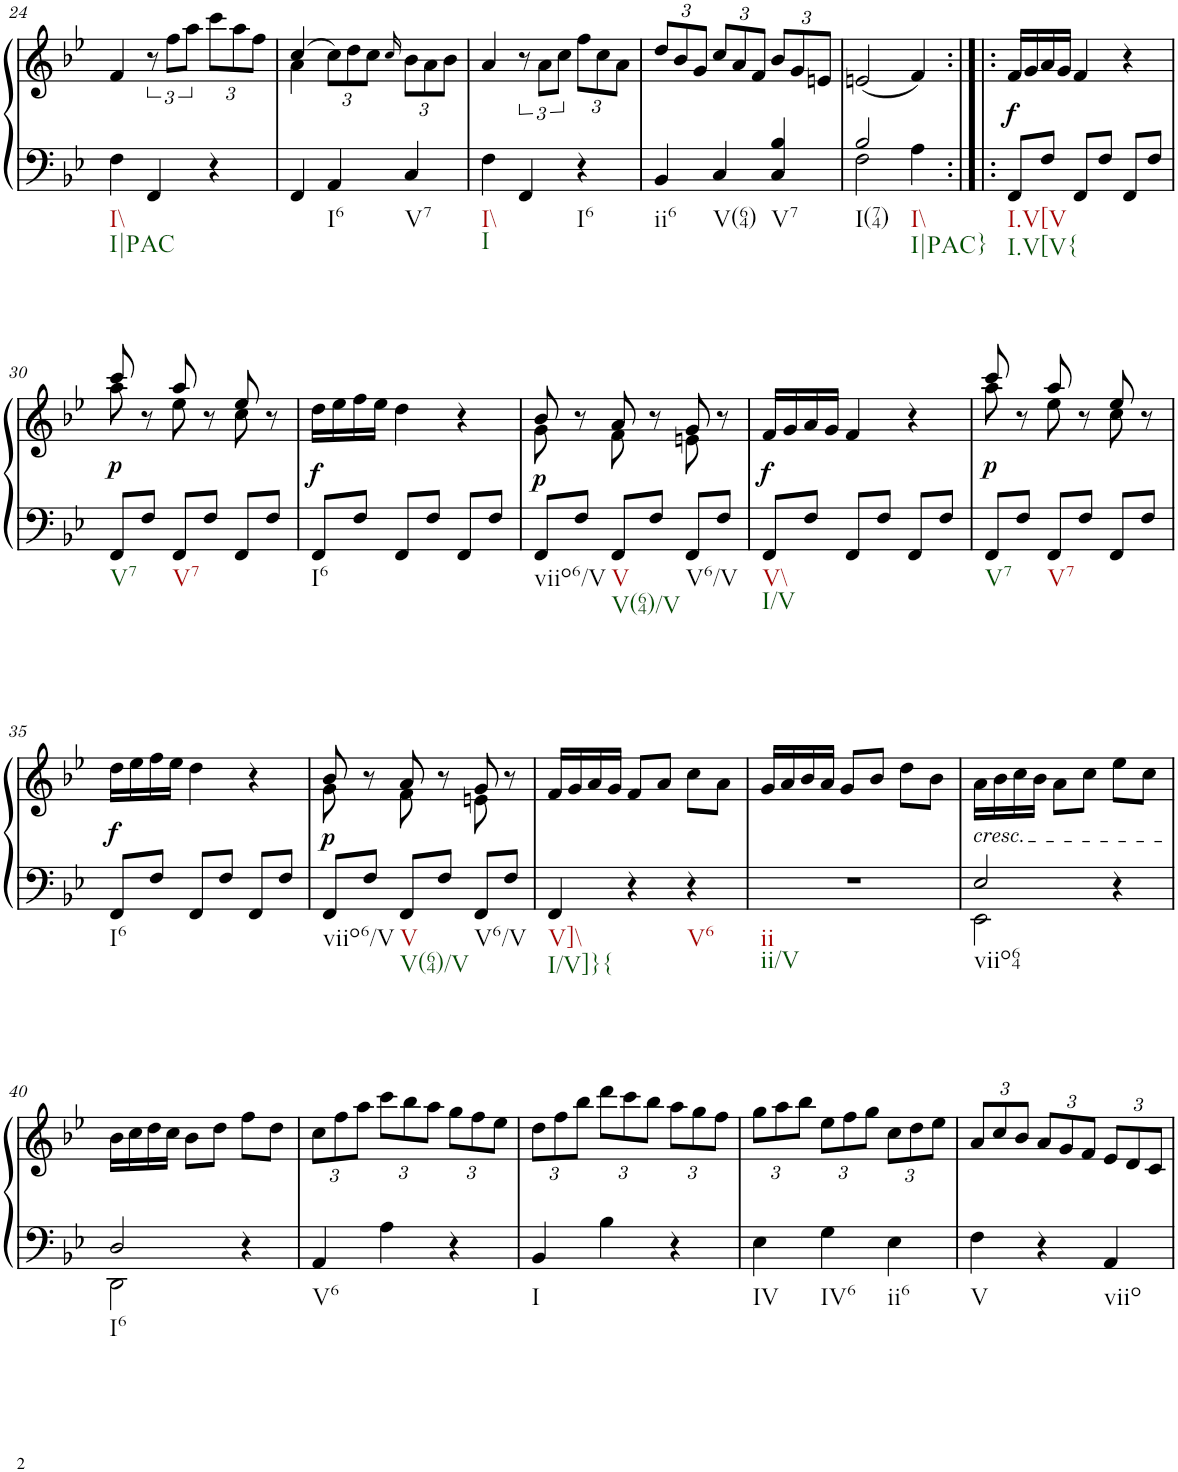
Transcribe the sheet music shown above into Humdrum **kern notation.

**kern	**kern	**dynam
*part1	*part1	*part1
*staff2	*staff1	*staff1/2
*I"Piano	*	*
*I'Pno.	*	*
!!LO:PB:g=z
*clefF4	*clefG2	*
*k[b-e-]	*k[b-e-]	*
*M3/4	*M3/4	*
=24	=24	=24
!LO:TX:b:t=I\\	!	!
!LO:TX:b:t=I|PAC	!	!
4F\	4f/	.
4FF/	12r	.
.	12ff\L	.
.	12aa\J	.
*	*Xbrackettup	*
4r	12ccc\L	.
.	12aa\	.
.	12ff\J	.
=25	=25	=25
*	*^	*
4FF/	(4cc/	4a\	.
!LO:TX:b:t=I6	!	!	!
4AA/	12cc\L)	2ryy	.
.	12dd\	.	.
.	12cc\J	.	.
.	16qcc/	.	.
!LO:TX:b:t=V7	!	!	!
4C/	12b-\L	.	.
.	12a\	.	.
.	12b-\J	.	.
*	*v	*v	*
=26	=26	=26
!LO:TX:b:t=I\\	!	!
!LO:TX:b:t=I	!	!
4F\	4a/	.
*	*brackettup	*
4FF/	12r	.
.	12a\L	.
.	12cc\J	.
*	*Xbrackettup	*
!LO:TX:b:t=I6	!	!
4r	12ff\L	.
.	12cc\	.
.	12a\J	.
=27	=27	=27
*^	*	*
!LO:TX:b:t=ii6	!	!	!
4BB-/	2ryy	12dd/L	.
.	.	12b-/	.
.	.	12g/J	.
!LO:TX:b:t=V(64)	!	!	!
4C/	.	12cc/L	.
.	.	12a/	.
.	.	12f/J	.
!LO:TX:b:t=V7	!	!	!
4B-/	4C/	12b-/L	.
.	.	12g/	.
.	.	12en/J	.
=28	=28	=28	=28
!LO:TX:b:t=I(74)	!	!	!
2B-/	2F\	(2en/	.
!LO:TX:b:t=I\\	!	!	!
!LO:TX:b:t=I|PAC}	!	!	!
4A\	4ryy	4f/)	.
=29:|!|:	=29:|!|:	=29:|!|:	=29:|!|:
!LO:TX:b:t=I.V[V	!	!	!
!LO:TX:b:t=I.V[V{	!	!	!
!	!	!	!LO:DY:b
*v	*v	*	*
8FF/L	16f/LL	f
.	16g/	.
8F/J	16a/	.
.	16g/JJ	.
8FF/L	4f/	.
8F/J	.	.
8FF/L	4r	.
8F/J	.	.
!!LO:LB:g=z
=30	=30	=30
*	*^	*
!LO:TX:b:t=V7	!	!	!
!	!	!	!LO:DY:b
8FF/L	8ccc/	8aa\	p
8F/J	8r	8ryy	.
!LO:TX:b:t=V7	!	!	!
8FF/L	8aa/	8ee-\	.
8F/J	8r	8ryy	.
8FF/L	8ee-/	8cc\	.
8F/J	8r	8ryy	.
=31	=31	=31	=31
!LO:TX:b:t=I6	!	!	!
!	!	!	!LO:DY:b
*	*v	*v	*
8FF/L	16dd\LL	f
.	16ee-\	.
8F/J	16ff\	.
.	16ee-\JJ	.
8FF/L	4dd\	.
8F/J	.	.
8FF/L	4r	.
8F/J	.	.
=32	=32	=32
*	*^	*
!LO:TX:b:t=viio6/V	!	!	!
!	!	!	!LO:DY:b
8FF/L	8b-/	8g\	p
8F/J	8r	8ryy	.
!LO:TX:b:t=V	!	!	!
!LO:TX:b:t=V(64)/V	!	!	!
8FF/L	8a/	8f\	.
8F/J	8r	8ryy	.
!LO:TX:b:t=V6/V	!	!	!
8FF/L	8g/	8en\	.
8F/J	8r	8ryy	.
=33	=33	=33	=33
!LO:TX:b:t=V\\	!	!	!
!LO:TX:b:t=I/V	!	!	!
!	!	!	!LO:DY:b
*	*v	*v	*
8FF/L	16f/LL	f
.	16g/	.
8F/J	16a/	.
.	16g/JJ	.
8FF/L	4f/	.
8F/J	.	.
8FF/L	4r	.
8F/J	.	.
=34	=34	=34
*	*^	*
!LO:TX:b:t=V7	!	!	!
!	!	!	!LO:DY:b
8FF/L	8ccc/	8aa\	p
8F/J	8r	8ryy	.
!LO:TX:b:t=V7	!	!	!
8FF/L	8aa/	8ee-\	.
8F/J	8r	8ryy	.
8FF/L	8ee-/	8cc\	.
8F/J	8r	8ryy	.
!!LO:LB:g=z
=35	=35	=35	=35
!LO:TX:b:t=I6	!	!	!
!	!	!	!LO:DY:b
*	*v	*v	*
8FF/L	16dd\LL	f
.	16ee-\	.
8F/J	16ff\	.
.	16ee-\JJ	.
8FF/L	4dd\	.
8F/J	.	.
8FF/L	4r	.
8F/J	.	.
=36	=36	=36
*	*^	*
!LO:TX:b:t=viio6/V	!	!	!
!	!	!	!LO:DY:b
8FF/L	8b-/	8g\	p
8F/J	8r	8ryy	.
!LO:TX:b:t=V	!	!	!
!LO:TX:b:t=V(64)/V	!	!	!
8FF/L	8a/	8f\	.
8F/J	8r	8ryy	.
!LO:TX:b:t=V6/V	!	!	!
8FF/L	8g/	8en\	.
8F/J	8r	8ryy	.
=37	=37	=37	=37
!LO:TX:b:t=V]\\	!	!	!
!LO:TX:b:t=I/V]}{	!	!	!
*	*v	*v	*
4FF/	16f/LL	.
.	16g/	.
.	16a/	.
.	16g/JJ	.
4r	8f/L	.
.	8a/J	.
!LO:TX:b:t=V6	!	!
4r	8cc\L	.
.	8a\J	.
=38	=38	=38
!LO:TX:b:t=ii	!	!
!LO:TX:b:t=ii/V	!	!
2.r	16g/LL	.
.	16a/	.
.	16b-/	.
.	16a/JJ	.
.	8g/L	.
.	8b-/J	.
.	8dd\L	.
.	8b-\J	.
=39	=39	=39
*^	*	*
!	!	!LO:TX:b:i:t=cresc.	!
!LO:TX:b:t=viio64	!	!	!
2E-/	2EE-\	16a\LL	.
.	.	16b-\	.
.	.	16cc\	.
.	.	16b-\JJ	.
.	.	8a\L	.
.	.	8cc\J	.
4r	4ryy	8ee-\L	.
.	.	8cc\J	.
!!LO:LB:g=z
=40	=40	=40	=40
!LO:TX:b:t=I6	!	!	!
2D/	2DD\	16b-\LL	.
.	.	16cc\	.
.	.	16dd\	.
.	.	16cc\JJ	.
.	.	8b-\L	.
.	.	8dd\J	.
4r	4ryy	8ff\L	.
.	.	8dd\J	.
*v	*v	*	*
=41	=41	=41
!LO:TX:b:t=V6	!	!
4AA/	12cc\L	.
.	12ff\	.
.	12aa\J	.
4A\	12ccc\L	.
.	12bb-\	.
.	12aa\J	.
4r	12gg\L	.
.	12ff\	.
.	12ee-\J	.
=42	=42	=42
!LO:TX:b:t=I	!	!
4BB-/	12dd\L	.
.	12ff\	.
.	12bb-\J	.
4B-\	12ddd\L	.
.	12ccc\	.
.	12bb-\J	.
4r	12aa\L	.
.	12gg\	.
.	12ff\J	.
=43	=43	=43
!LO:TX:b:t=IV	!	!
4E-\	12gg\L	.
.	12aa\	.
.	12bb-\J	.
!LO:TX:b:t=IV6	!	!
4G\	12ee-\L	.
.	12ff\	.
.	12gg\J	.
!LO:TX:b:t=ii6	!	!
4E-\	12cc\L	.
.	12dd\	.
.	12ee-\J	.
=44	=44	=44
!LO:TX:b:t=V	!	!
4F\	12a/L	.
.	12cc/	.
.	12b-/J	.
4r	12a/L	.
.	12g/	.
.	12f/J	.
!LO:TX:b:t=viio	!	!
4AA/	12e-/L	.
.	12d/	.
.	12c/J	.
=	=	=
*-	*-	*-
